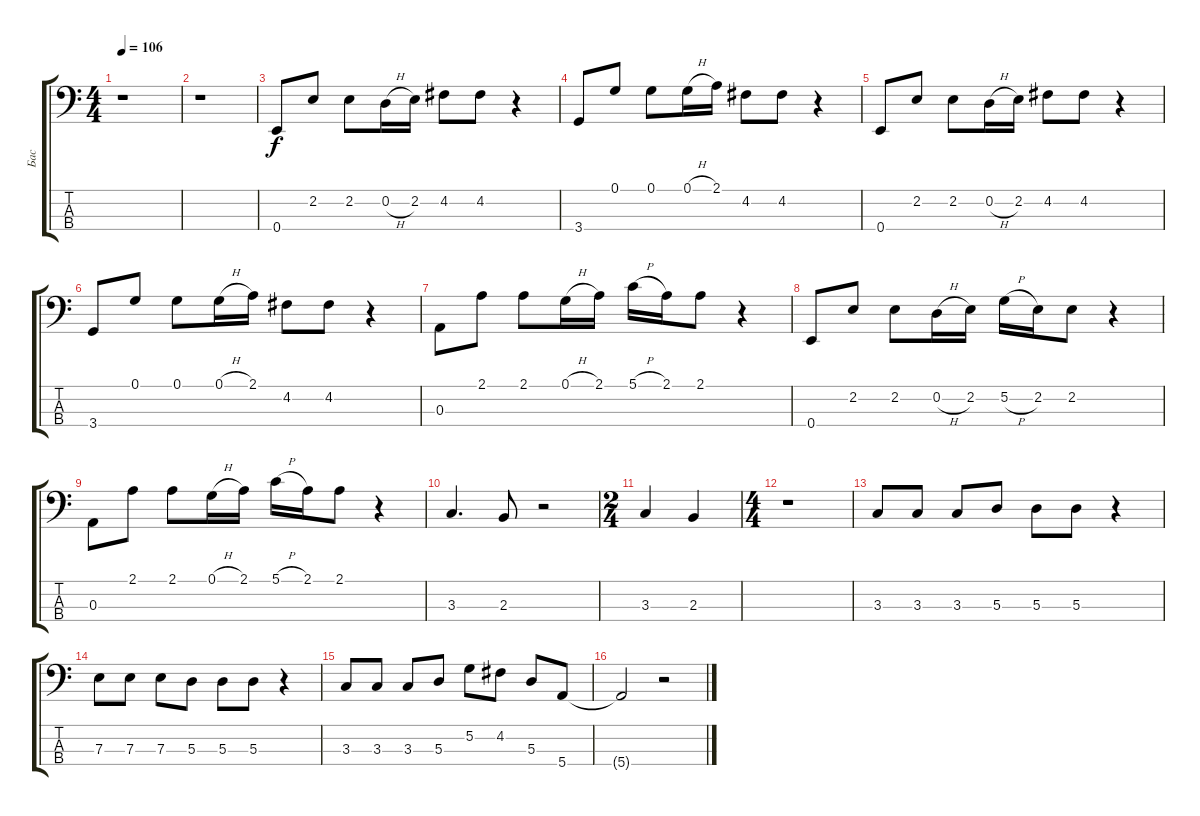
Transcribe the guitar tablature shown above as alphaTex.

\track ("Бас" "Бас") {instrument electricbassfinger}
\staff {score tabs}
\tuning (G2 D2 A1 E1) {hide}
\ts (4 4)
\tempo 106
\clef f4
\ks c
r.1{dy f} |
r.1 |
0.4.8 2.2.8 2.2.8 0.2{h}.16 2.2.16 4.2.8 4.2.8 r.4 |
3.4.8 0.1.8 0.1.8 0.1{h}.16 2.1.16 4.2.8 4.2.8 r.4 |
0.4.8 2.2.8 2.2.8 0.2{h}.16 2.2.16 4.2.8 4.2.8 r.4 |
3.4.8 0.1.8 0.1.8 0.1{h}.16 2.1.16 4.2.8 4.2.8 r.4 |
0.3.8 2.1.8 2.1.8 0.1{h}.16 2.1.16 5.1{h}.16 2.1.16 2.1.8 r.4 |
0.4.8 2.2.8 2.2.8 0.2{h}.16 2.2.16 5.2{h}.16 2.2.16 2.2.8 r.4 |
0.3.8 2.1.8 2.1.8 0.1{h}.16 2.1.16 5.1{h}.16 2.1.16 2.1.8 r.4 |
3.3.4{d} 2.3.8 r.2 |
\ts (2 4)
3.3.4 2.3.4 |
\ts (4 4)
r.1 |
3.3.8 3.3.8 3.3.8 5.3.8 5.3.8 5.3.8 r.4 |
7.3.8 7.3.8 7.3.8 5.3.8 5.3.8 5.3.8 r.4 |
3.3.8 3.3.8 3.3.8 5.3.8 5.2.8 4.2.8 5.3.8 5.4.8 |
5.4{t}.2 r.2
